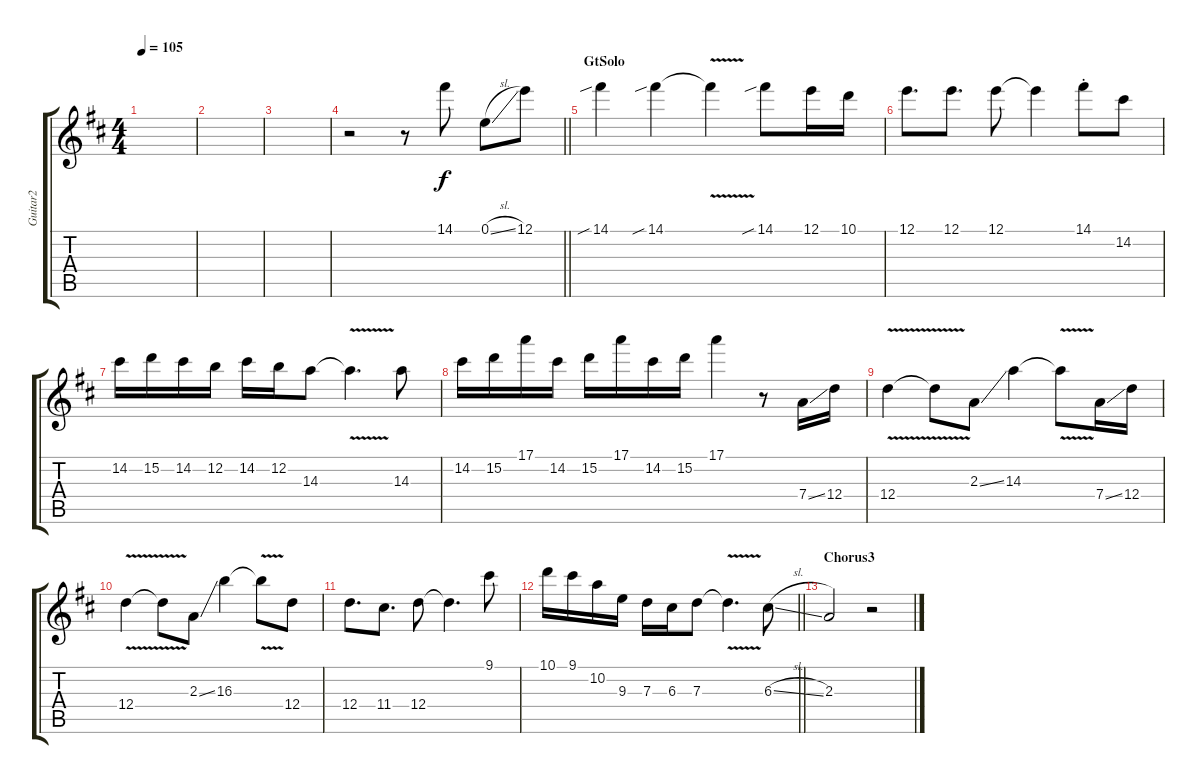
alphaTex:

\track ("Guitar2" "Guitar2") {instrument distortionguitar}
\staff {score tabs}
\tuning (E4 B3 G3 D3 A2 E2) {hide}
\ts (4 4)
\tempo 105
\clef g2
\ks d
|
|
|
\barLineRight lightlight
r.2 r.8 14.1.8 0.1{sl}.8 12.1.8 |
\section ("" "GtSolo")
14.1{sib}.4 14.1{sib}.4 14.1{v t}.4 14.1{sib}.8 12.1.16 10.1.16 |
12.1.8{d} 12.1.8{d} 12.1.8 12.1{t}.4 14.1{st}.8 14.2.8 |
14.2.16 15.2.16 14.2.16 12.2.16 14.2.16 12.2.16 14.3.8 14.3{v t}.4{d} 14.3.8 |
14.2.16 15.2.16 17.1.16 14.2.16 15.2.16 17.1.16 14.2.16 15.2.16 17.1.4 r.8 7.4{ss}.16 12.4.16 |
12.4{v}.4 12.4{t}.8 2.3{ss}.8 14.3.4 14.3{v t}.8 7.4{ss}.16 12.4.16 |
12.4{v}.4 12.4{t}.8 2.3{ss}.8 16.3.4 16.3{v t}.8 12.4.8 |
12.4.8{d} 11.4.8{d} 12.4.8 12.4{t}.4{d} 9.1.8 |
\barLineRight lightlight
10.1.16 9.1.16 10.2.16 9.3.16 7.3.16 6.3.16 7.3.8 7.3{v t}.4{d} 6.3{sl}.8 |
\section ("" "Chorus3")
2.3.2 r.2
